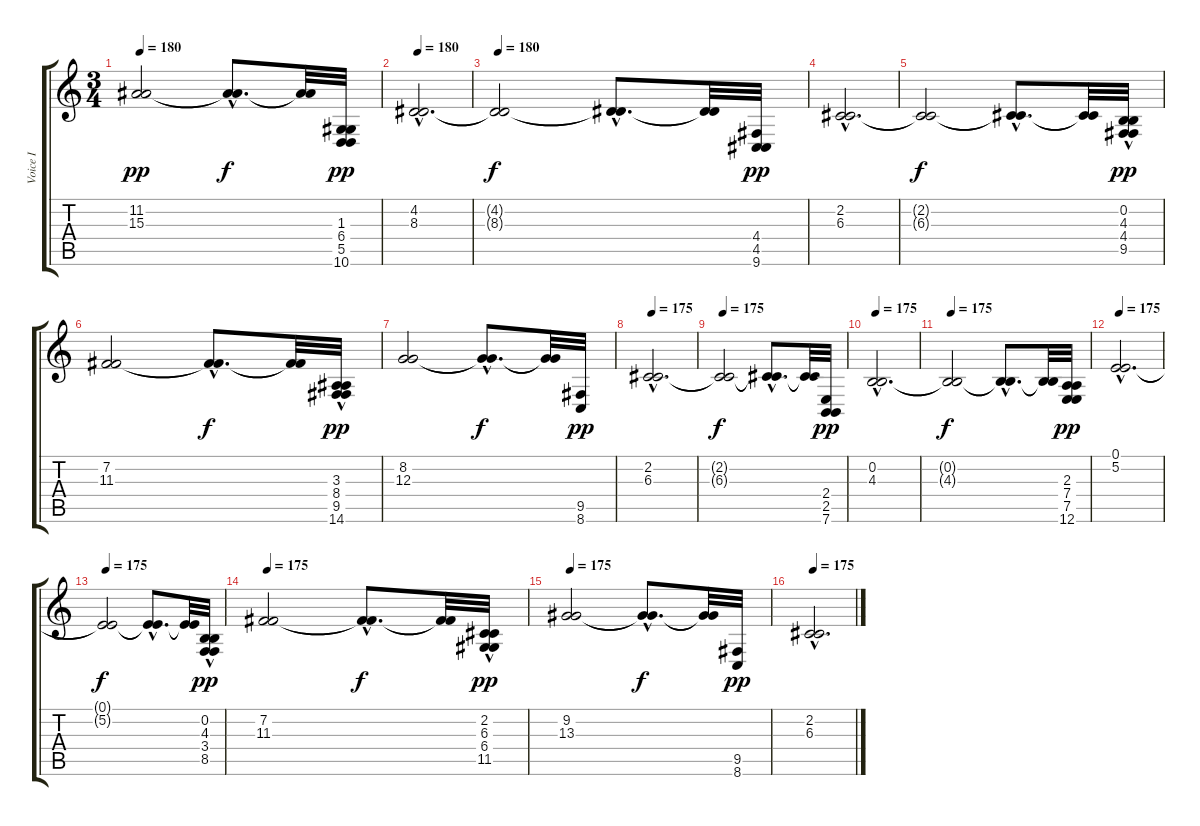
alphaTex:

\track ("Voice I" "Voice I") {instrument stringensemble1}
\staff {score tabs}
\tuning (E4 B3 G3 D3 A2 E2) {hide}
\ts (3 4)
\tempo 180
\clef g2
\ks c
(11.2 15.3).2{dy pp} (11.2{hac t} 15.3{hac t}).8{d dy f} (11.2{t} 15.3{t}).32 (1.3 6.4 5.5 10.6).32{dy pp} |
\tempo 180
(4.2{hac} 8.3{hac}).2{d} |
\tempo 180
(4.2{t} 8.3{t}).2{dy f} (4.2{hac t} 8.3{hac t}).8{d} (4.2{t} 8.3{t}).32 (4.4 4.5 9.6).32{dy pp} |
(2.2{hac} 6.3{hac}).2{d} |
(2.2{t} 6.3{t}).2{dy f} (2.2{hac t} 6.3{hac t}).8{d} (2.2{t} 6.3{t}).32 (0.2{hac} 4.3{hac} 4.4{hac} 9.5{hac}).32{dy pp} |
(7.2 11.3).2 (7.2{hac t} 11.3{hac t}).8{d dy f} (7.2{t} 11.3{t}).32 (3.3{hac} 8.4{hac} 9.5{hac} 14.6{hac}).32{dy pp} |
(8.2 12.3).2 (8.2{hac t} 12.3{hac t}).8{d dy f} (8.2{t} 12.3{t}).32 (9.5 8.6).32{dy pp} |
\tempo 175
(2.2{hac} 6.3{hac}).2{d} |
\tempo 175
(2.2{t} 6.3{t}).2{dy f} (2.2{hac t} 6.3{hac t}).8{d} (2.2{t} 6.3{t}).32 (2.4 2.5 7.6).32{dy pp} |
\tempo 175
(0.2{hac} 4.3{hac}).2{d} |
\tempo 175
(0.2{t} 4.3{t}).2{dy f} (0.2{hac t} 4.3{hac t}).8{d} (0.2{t} 4.3{t}).32 (2.3 7.4 7.5 12.6).32{dy pp} |
\tempo 175
(0.1{hac} 5.2{hac}).2{d} |
\tempo 175
(0.1{t} 5.2{t}).2{dy f} (0.1{hac t} 5.2{hac t}).8{d} (0.1{t} 5.2{t}).32 (0.2{hac} 4.3{hac} 3.4{hac} 8.5{hac}).32{dy pp} |
\tempo 175
(7.2 11.3).2 (7.2{hac t} 11.3{hac t}).8{d dy f} (7.2{t} 11.3{t}).32 (2.2{hac} 6.3{hac} 6.4{hac} 11.5{hac}).32{dy pp} |
\tempo 175
(9.2 13.3).2 (9.2{hac t} 13.3{hac t}).8{d dy f} (9.2{t} 13.3{t}).32 (9.5 8.6).32{dy pp} |
\tempo 175
(2.2{hac} 6.3{hac}).2{d}
